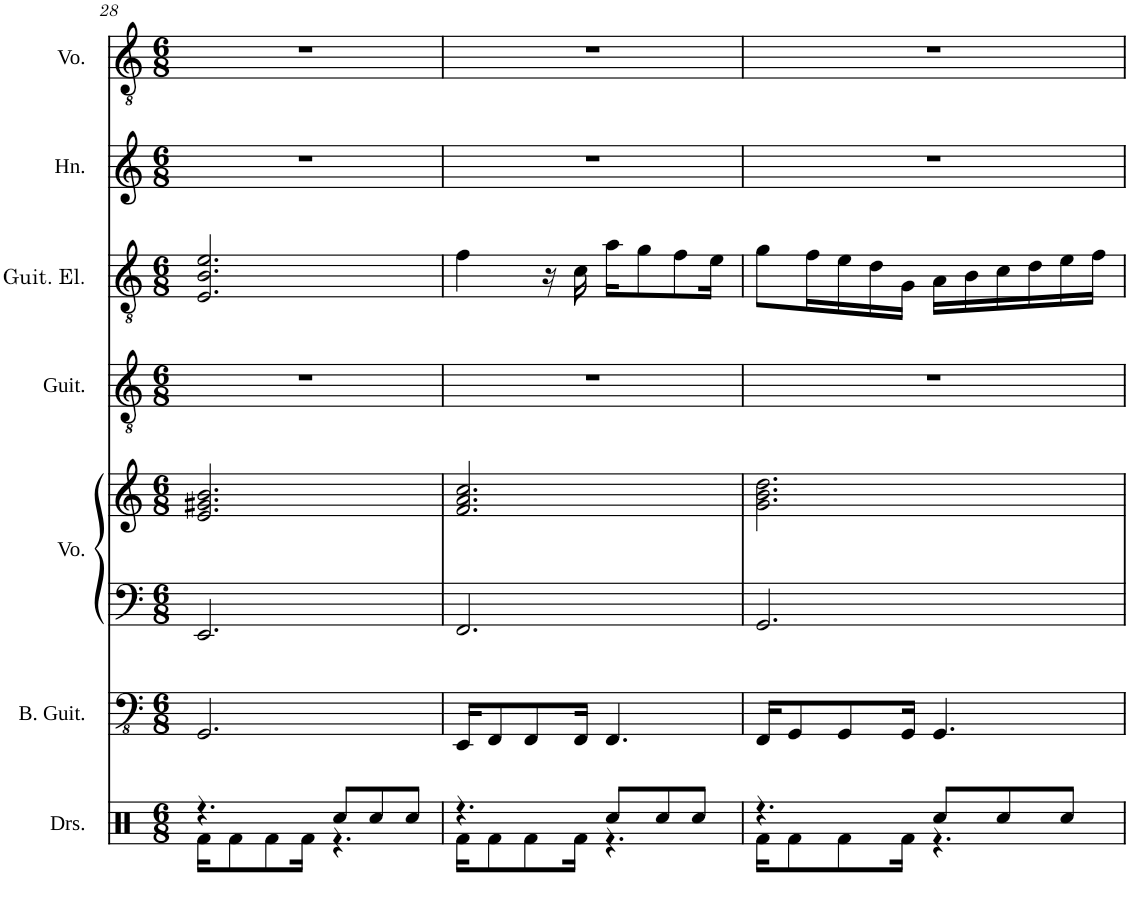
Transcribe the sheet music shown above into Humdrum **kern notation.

**kern	**kern	**kern	**kern	**kern	**kern	**kern	**kern
*part7	*part6	*part5	*part5	*part4	*part3	*part2	*part1
*staff8	*staff7	*staff6	*staff5	*staff4	*staff3	*staff2	*staff1
*I"Drumset	*I"Bass Guitar	*I"Voice	*	*I"Guitar	*I"Guitare électrique	*I"Horn	*I"Voice
*I'Drs.	*I'B. Guit.	*I'Vo.	*	*I'Guit.	*I'Guit. El.	*I'Hn.	*I'Vo.
!!LO:PB:g=z
*clefX	*clefFv4	*clefF4	*clefG2	*clefGv2	*clefGv2	*clefG2	*clefGv2
*	*	*	*	*	*	*Trd4c7	*
*k[]	*k[]	*k[]	*k[]	*k[]	*k[]	*k[]	*k[]
*M6/8	*M6/8	*M6/8	*M6/8	*M6/8	*M6/8	*M6/8	*M6/8
=28	=28	=28	=28	=28	=28	=28	=28
*^	*	*	*	*	*	*	*
4.r	16Rf\KL	2.GGG/	2.EE/	2.e/ 2.g#X/ 2.b/	2.r	2.E/ 2.B/ 2.e/	2.r	2.r
.	8Rf\	.	.	.	.	.	.	.
.	8Rf\	.	.	.	.	.	.	.
.	16Rf\Jk	.	.	.	.	.	.	.
8Rcc/L	4.r	.	.	.	.	.	.	.
8Rcc/	.	.	.	.	.	.	.	.
8Rcc/J	.	.	.	.	.	.	.	.
=29	=29	=29	=29	=29	=29	=29	=29	=29
4.r	16Rf\KL	16EEE/KL	2.FF/	2.f/ 2.a/ 2.cc/	2.r	4f\	2.r	2.r
.	8Rf\	8FFF/	.	.	.	.	.	.
.	8Rf\	8FFF/	.	.	.	.	.	.
.	.	.	.	.	.	16r	.	.
.	16Rf\Jk	16FFF/Jk	.	.	.	16c\	.	.
8Rcc/L	4.r	4.FFF/	.	.	.	16a\KL	.	.
.	.	.	.	.	.	8g\	.	.
8Rcc/	.	.	.	.	.	.	.	.
.	.	.	.	.	.	8f\	.	.
8Rcc/J	.	.	.	.	.	.	.	.
.	.	.	.	.	.	16e\Jk	.	.
=30	=30	=30	=30	=30	=30	=30	=30	=30
4.r	16Rf\KL	16FFF/KL	2.GG/	2.g\ 2.b\ 2.dd\	2.r	8g\L	2.r	2.r
.	8Rf\	8GGG/	.	.	.	.	.	.
.	.	.	.	.	.	16f\L	.	.
.	8Rf\	8GGG/	.	.	.	16e\	.	.
.	.	.	.	.	.	16d\	.	.
.	16Rf\Jk	16GGG/Jk	.	.	.	16G\JJ	.	.
8Rcc/L	4.r	4.GGG/	.	.	.	16A\LL	.	.
.	.	.	.	.	.	16B\	.	.
8Rcc/	.	.	.	.	.	16c\	.	.
.	.	.	.	.	.	16d\	.	.
8Rcc/J	.	.	.	.	.	16e\	.	.
.	.	.	.	.	.	16f\JJ	.	.
*v	*v	*	*	*	*	*	*	*
=	=	=	=	=	=	=	=
*-	*-	*-	*-	*-	*-	*-	*-
